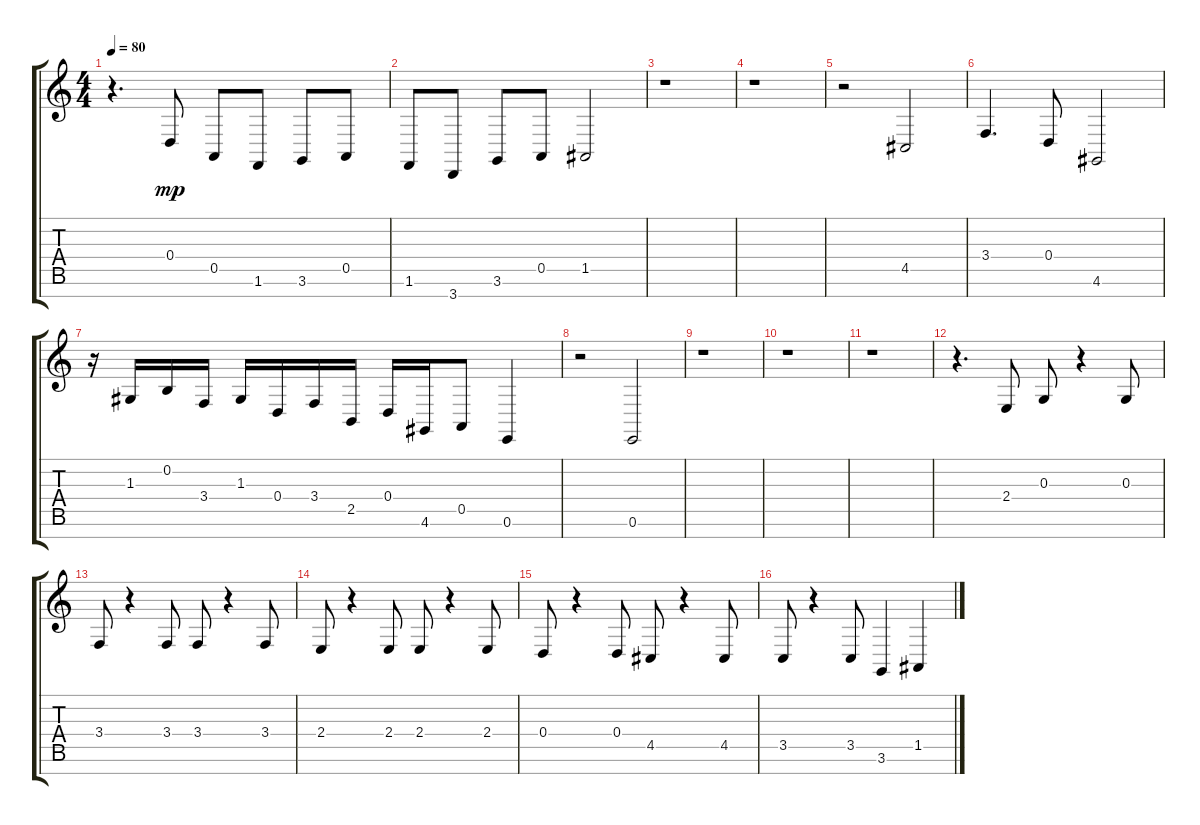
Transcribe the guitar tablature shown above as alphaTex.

\track "" {instrument churchorgan}
\staff {score tabs}
\tuning (E4 B3 G3 D3 A2 E2 B1) {hide}
\ts (4 4)
\tempo 80
\clef g2
\ks c
r.4{d dy mp} 0.4.8 0.5.8 1.6.8 3.6.8 0.5.8 |
1.6.8 3.7.8 3.6.8 0.5.8 1.5.2 |
r.1 |
r.1 |
r.2 4.5.2 |
3.4.4{d} 0.4.8 4.6.2 |
r.16 1.3.16 0.2.16 3.4.16 1.3.16 0.4.16 3.4.16 2.5.16 0.4.16 4.6.16 0.5.8 0.6.4 |
r.2 0.6.2 |
r.1 |
r.1 |
r.1 |
r.4{d} 2.4.8 0.3.8 r.4 0.3.8 |
3.4.8 r.4 3.4.8 3.4.8 r.4 3.4.8 |
2.4.8 r.4 2.4.8 2.4.8 r.4 2.4.8 |
0.4.8 r.4 0.4.8 4.5.8 r.4 4.5.8 |
3.5.8 r.4 3.5.8 3.6.4 1.5.4
